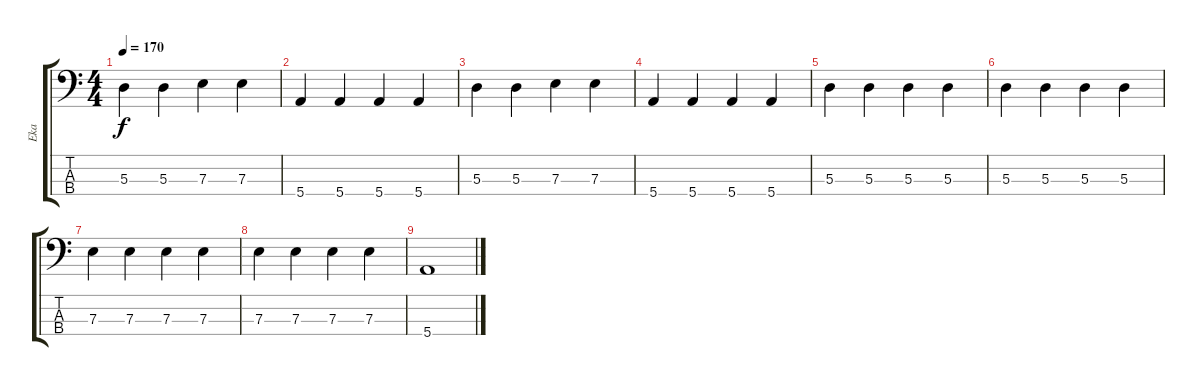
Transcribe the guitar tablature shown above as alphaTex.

\track ("Eka" "Eka") {instrument electricbasspick}
\staff {score tabs}
\tuning (G2 D2 A1 E1) {hide}
\ts (4 4)
\tempo 170
\clef f4
\ks c
5.3.4{dy f} 5.3.4 7.3.4 7.3.4 |
5.4.4 5.4.4 5.4.4 5.4.4 |
5.3.4 5.3.4 7.3.4 7.3.4 |
5.4.4 5.4.4 5.4.4 5.4.4 |
5.3.4 5.3.4 5.3.4 5.3.4 |
5.3.4 5.3.4 5.3.4 5.3.4 |
7.3.4 7.3.4 7.3.4 7.3.4 |
7.3.4 7.3.4 7.3.4 7.3.4 |
5.4.1
